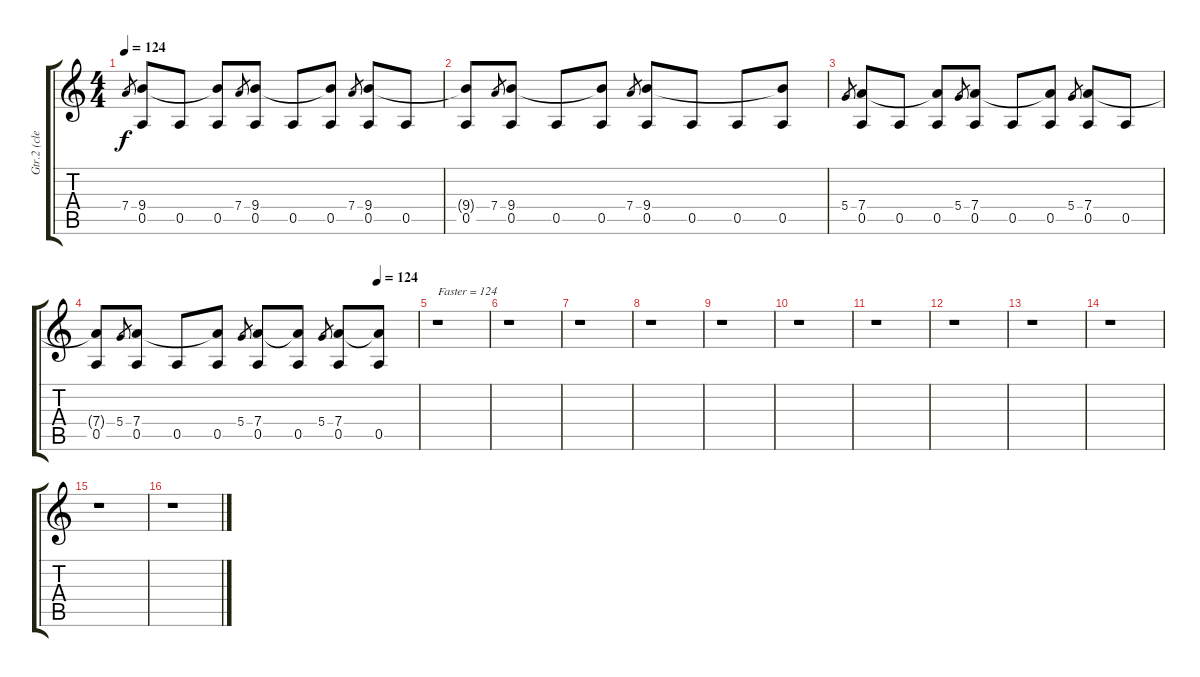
\track ("Gtr.2 (clean)" "Gtr.2 (cle") {instrument electricguitarclean}
\staff {score tabs}
\tuning (E4 B3 G3 D3 A2 E2) {hide}
\ts (4 4)
\tempo 124
\clef g2
\ks c
7.4.8{gr dy f} (9.4 0.5).8 0.5.8 (9.4{t} 0.5).8 7.4.8{gr} (9.4 0.5).8 0.5.8 (9.4{t} 0.5).8 7.4.8{gr} (9.4 0.5).8 0.5.8 |
(9.4{t} 0.5).8 7.4.8{gr} (9.4 0.5).8 0.5.8 (9.4{t} 0.5).8 7.4.8{gr} (9.4 0.5).8 0.5.8 0.5.8 (9.4{t} 0.5).8 |
5.4.8{gr} (7.4 0.5).8 0.5.8 (7.4{t} 0.5).8 5.4.8{gr} (7.4 0.5).8 0.5.8 (7.4{t} 0.5).8 5.4.8{gr} (7.4 0.5).8 0.5.8 |
\tempo (124 0.875)
(7.4{t} 0.5).8 5.4.8{gr} (7.4 0.5).8 0.5.8 (7.4{t} 0.5).8 5.4.8{gr} (7.4 0.5).8 (7.4{t} 0.5).8 5.4.8{gr} (7.4 0.5).8 (7.4{t} 0.5).8 |
r.1{txt "Faster = 124"} |
r.1 |
r.1 |
r.1 |
r.1 |
r.1 |
r.1 |
r.1 |
r.1 |
r.1 |
r.1 |
r.1
